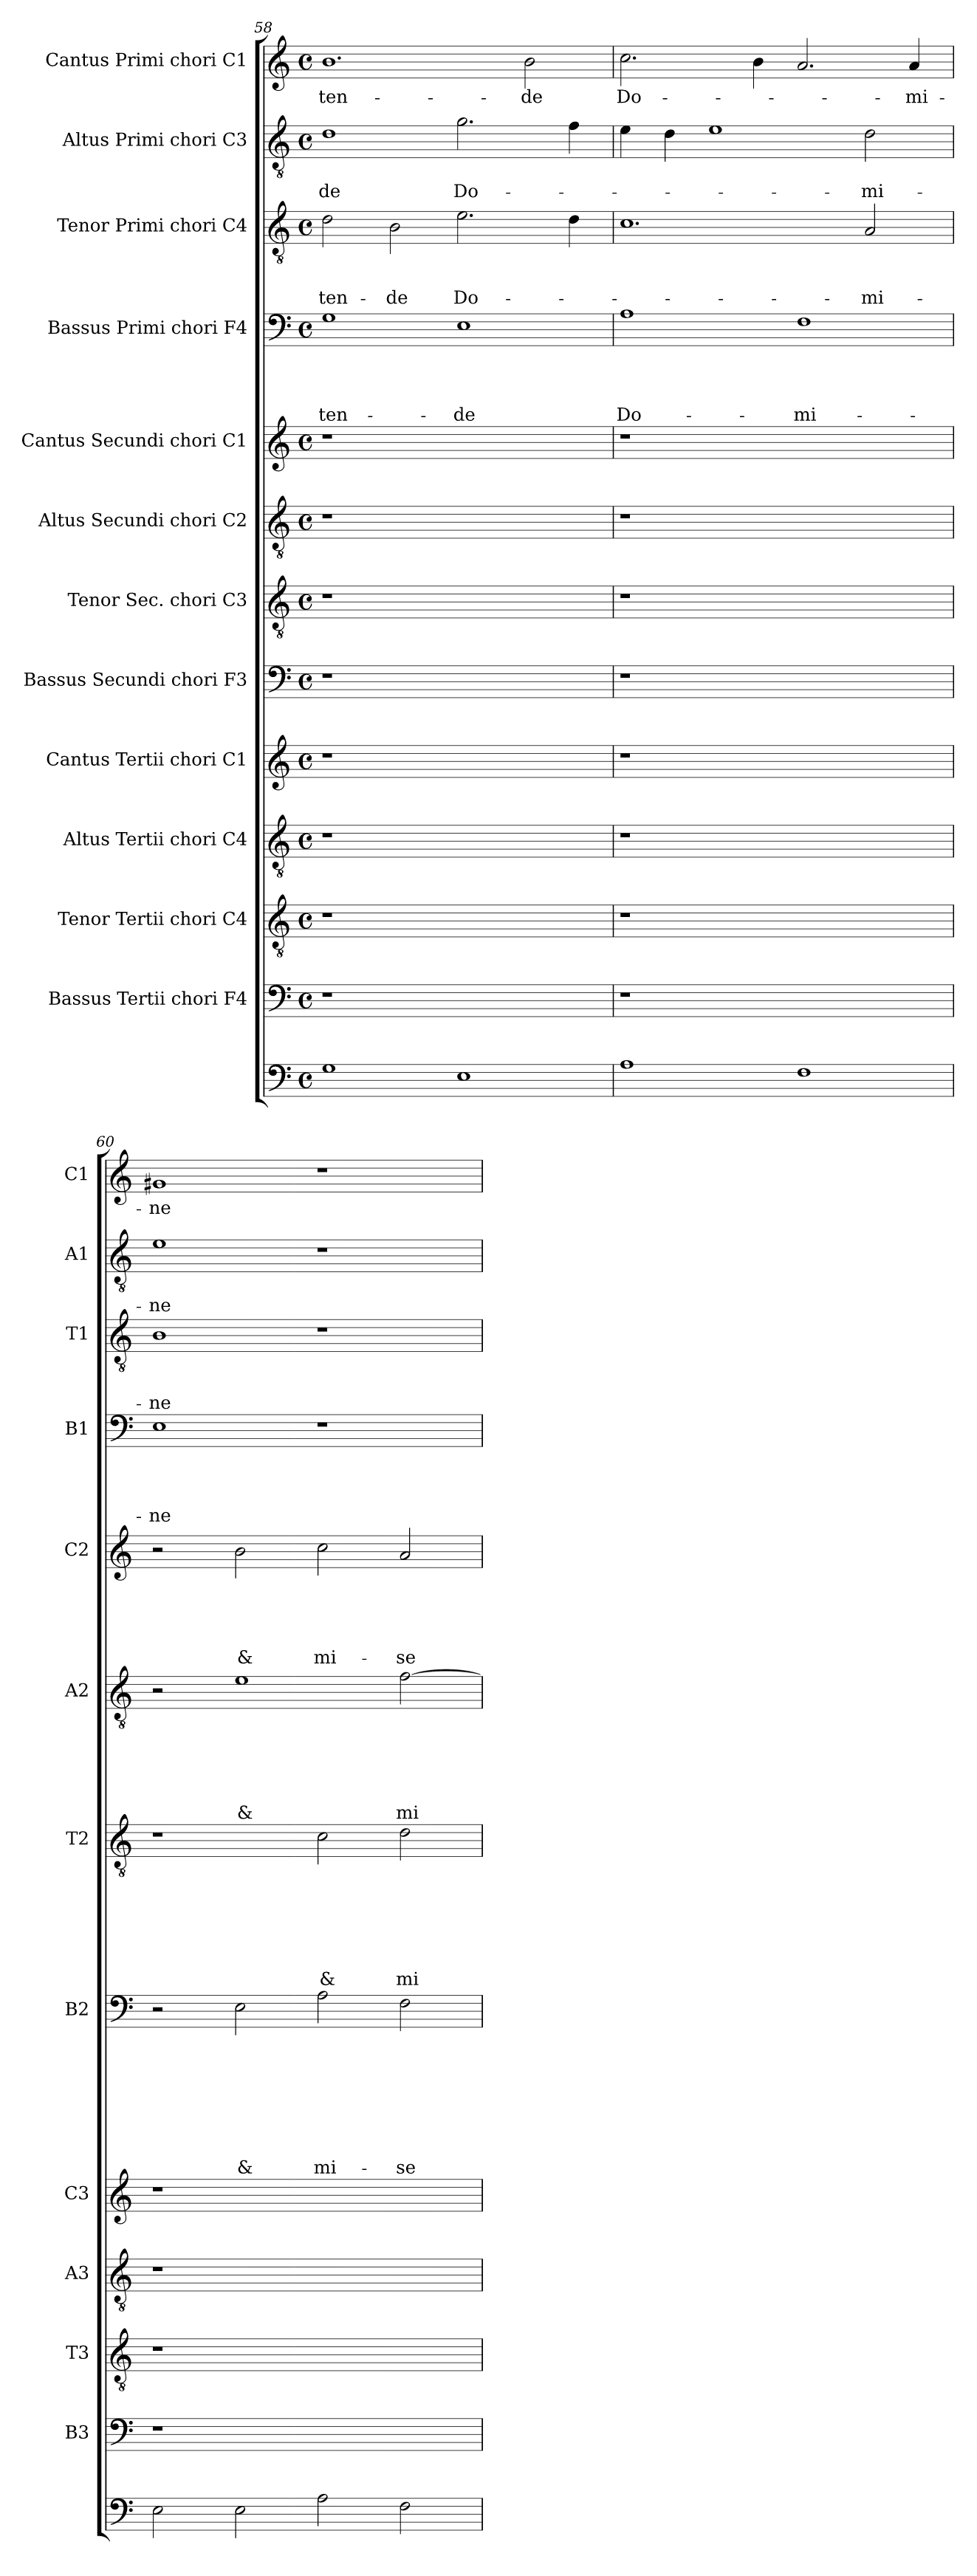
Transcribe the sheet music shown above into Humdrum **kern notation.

**kern	**kern	**kern	**kern	**kern	**kern	**text	**text	**text	**text	**text	**text	**text	**text	**kern	**text	**text	**text	**text	**text	**text	**text	**kern	**text	**text	**text	**text	**text	**text	**kern	**text	**text	**text	**text	**text	**kern	**text	**text	**text	**text	**kern	**text	**text	**text	**kern	**text	**text	**kern	**text
*part13	*part12	*part11	*part10	*part9	*part8	*part8	*part8	*part8	*part8	*part8	*part8	*part8	*part8	*part7	*part7	*part7	*part7	*part7	*part7	*part7	*part7	*part6	*part6	*part6	*part6	*part6	*part6	*part6	*part5	*part5	*part5	*part5	*part5	*part5	*part4	*part4	*part4	*part4	*part4	*part3	*part3	*part3	*part3	*part2	*part2	*part2	*part1	*part1
*staff13	*staff12	*staff11	*staff10	*staff9	*staff8	*staff8	*staff8	*staff8	*staff8	*staff8	*staff8	*staff8	*staff8	*staff7	*staff7	*staff7	*staff7	*staff7	*staff7	*staff7	*staff7	*staff6	*staff6	*staff6	*staff6	*staff6	*staff6	*staff6	*staff5	*staff5	*staff5	*staff5	*staff5	*staff5	*staff4	*staff4	*staff4	*staff4	*staff4	*staff3	*staff3	*staff3	*staff3	*staff2	*staff2	*staff2	*staff1	*staff1
*	*I"Bassus  Tertii chori F4	*I"Tenor Tertii chori C4	*I"Altus Tertii chori C4	*I"Cantus Tertii chori C1	*I"Bassus Secundi chori F3	*	*	*	*	*	*	*	*	*I"Tenor Sec. chori C3	*	*	*	*	*	*	*	*I"Altus Secundi chori C2	*	*	*	*	*	*	*I"Cantus Secundi chori C1	*	*	*	*	*	*I"Bassus Primi chori F4	*	*	*	*	*I"Tenor Primi chori C4	*	*	*	*I"Altus Primi chori C3	*	*	*I"Cantus  Primi chori C1	*
*	*I'B3	*I'T3	*I'A3	*I'C3	*I'B2	*	*	*	*	*	*	*	*	*I'T2	*	*	*	*	*	*	*	*I'A2	*	*	*	*	*	*	*I'C2	*	*	*	*	*	*I'B1	*	*	*	*	*I'T1	*	*	*	*I'A1	*	*	*I'C1	*
*clefF4	*clefF4	*clefGv2	*clefGv2	*clefG2	*clefF4	*	*	*	*	*	*	*	*	*clefGv2	*	*	*	*	*	*	*	*clefGv2	*	*	*	*	*	*	*clefG2	*	*	*	*	*	*clefF4	*	*	*	*	*clefGv2	*	*	*	*clefGv2	*	*	*clefG2	*
*k[]	*k[]	*k[]	*k[]	*k[]	*k[]	*	*	*	*	*	*	*	*	*k[]	*	*	*	*	*	*	*	*k[]	*	*	*	*	*	*	*k[]	*	*	*	*	*	*k[]	*	*	*	*	*k[]	*	*	*	*k[]	*	*	*k[]	*
*C:	*C:	*C:	*C:	*C:	*C:	*	*	*	*	*	*	*	*	*C:	*	*	*	*	*	*	*	*C:	*	*	*	*	*	*	*C:	*	*	*	*	*	*C:	*	*	*	*	*C:	*	*	*	*C:	*	*	*C:	*
*M4/4	*M4/4	*M4/4	*M4/4	*M4/4	*M4/4	*	*	*	*	*	*	*	*	*M4/4	*	*	*	*	*	*	*	*M4/4	*	*	*	*	*	*	*M4/4	*	*	*	*	*	*M4/4	*	*	*	*	*M4/4	*	*	*	*M4/4	*	*	*M4/4	*
*met(c)	*met(c)	*met(c)	*met(c)	*met(c)	*met(c)	*	*	*	*	*	*	*	*	*met(c)	*	*	*	*	*	*	*	*met(c)	*	*	*	*	*	*	*met(c)	*	*	*	*	*	*met(c)	*	*	*	*	*met(c)	*	*	*	*met(c)	*	*	*met(c)	*
=58	=58	=58	=58	=58	=58	=58	=58	=58	=58	=58	=58	=58	=58	=58	=58	=58	=58	=58	=58	=58	=58	=58	=58	=58	=58	=58	=58	=58	=58	=58	=58	=58	=58	=58	=58	=58	=58	=58	=58	=58	=58	=58	=58	=58	=58	=58	=58	=58
!	!	!	!	!	!	!	!	!	!	!	!	!	!	!	!	!	!	!	!	!	!	!	!	!	!	!	!	!	!	!	!	!	!	!	!	!	!	!	!LO:LY:b	!	!	!	!LO:LY:b	!	!	!LO:LY:b	!	!LO:LY:b
1G	1r	1r	1r	1r	1r	.	.	.	.	.	.	.	.	1r	.	.	.	.	.	.	.	1r	.	.	.	.	.	.	1r	.	.	.	.	.	1G	.	.	.	-ten-	2d\	.	.	-ten-	1d	.	-de	1.b	-ten-
!	!	!	!	!	!	!	!	!	!	!	!	!	!	!	!	!	!	!	!	!	!	!	!	!	!	!	!	!	!	!	!	!	!	!	!	!	!	!	!	!	!	!	!LO:LY:b	!	!	!	!	!
.	.	.	.	.	.	.	.	.	.	.	.	.	.	.	.	.	.	.	.	.	.	.	.	.	.	.	.	.	.	.	.	.	.	.	.	.	.	.	.	2B\	.	.	-de	.	.	.	.	.
!	!	!	!	!	!	!	!	!	!	!	!	!	!	!	!	!	!	!	!	!	!	!	!	!	!	!	!	!	!	!	!	!	!	!	!	!	!	!	!LO:LY:b	!	!	!	!LO:LY:b	!	!	!LO:LY:b	!	!
1E	1ryy	1ryy	1ryy	1ryy	1ryy	.	.	.	.	.	.	.	.	1ryy	.	.	.	.	.	.	.	1ryy	.	.	.	.	.	.	1ryy	.	.	.	.	.	1E	.	.	.	-de	2.e\	.	.	Do-	2.g\	.	Do-	.	.
!	!	!	!	!	!	!	!	!	!	!	!	!	!	!	!	!	!	!	!	!	!	!	!	!	!	!	!	!	!	!	!	!	!	!	!	!	!	!	!	!	!	!	!	!	!	!	!	!LO:LY:b
.	.	.	.	.	.	.	.	.	.	.	.	.	.	.	.	.	.	.	.	.	.	.	.	.	.	.	.	.	.	.	.	.	.	.	.	.	.	.	.	.	.	.	.	.	.	.	2b\	-de
.	.	.	.	.	.	.	.	.	.	.	.	.	.	.	.	.	.	.	.	.	.	.	.	.	.	.	.	.	.	.	.	.	.	.	.	.	.	.	.	4d\	.	.	.	4f\	.	.	.	.
=59	=59	=59	=59	=59	=59	=59	=59	=59	=59	=59	=59	=59	=59	=59	=59	=59	=59	=59	=59	=59	=59	=59	=59	=59	=59	=59	=59	=59	=59	=59	=59	=59	=59	=59	=59	=59	=59	=59	=59	=59	=59	=59	=59	=59	=59	=59	=59	=59
!	!	!	!	!	!	!	!	!	!	!	!	!	!	!	!	!	!	!	!	!	!	!	!	!	!	!	!	!	!	!	!	!	!	!	!	!	!	!	!LO:LY:b	!	!	!	!	!	!	!	!	!LO:LY:b
1A	1r	1r	1r	1r	1r	.	.	.	.	.	.	.	.	1r	.	.	.	.	.	.	.	1r	.	.	.	.	.	.	1r	.	.	.	.	.	1A	.	.	.	Do-	1.c	.	.	.	4e\	.	.	2.cc\	Do-
.	.	.	.	.	.	.	.	.	.	.	.	.	.	.	.	.	.	.	.	.	.	.	.	.	.	.	.	.	.	.	.	.	.	.	.	.	.	.	.	.	.	.	.	4d\	.	.	.	.
.	.	.	.	.	.	.	.	.	.	.	.	.	.	.	.	.	.	.	.	.	.	.	.	.	.	.	.	.	.	.	.	.	.	.	.	.	.	.	.	.	.	.	.	1e	.	.	.	.
.	.	.	.	.	.	.	.	.	.	.	.	.	.	.	.	.	.	.	.	.	.	.	.	.	.	.	.	.	.	.	.	.	.	.	.	.	.	.	.	.	.	.	.	.	.	.	4b\	.
!	!	!	!	!	!	!	!	!	!	!	!	!	!	!	!	!	!	!	!	!	!	!	!	!	!	!	!	!	!	!	!	!	!	!	!	!	!	!	!LO:LY:b	!	!	!	!	!	!	!	!	!
1F	1ryy	1ryy	1ryy	1ryy	1ryy	.	.	.	.	.	.	.	.	1ryy	.	.	.	.	.	.	.	1ryy	.	.	.	.	.	.	1ryy	.	.	.	.	.	1F	.	.	.	-mi-	.	.	.	.	.	.	.	2.a/	.
!	!	!	!	!	!	!	!	!	!	!	!	!	!	!	!	!	!	!	!	!	!	!	!	!	!	!	!	!	!	!	!	!	!	!	!	!	!	!	!	!	!	!	!LO:LY:b	!	!	!LO:LY:b	!	!
.	.	.	.	.	.	.	.	.	.	.	.	.	.	.	.	.	.	.	.	.	.	.	.	.	.	.	.	.	.	.	.	.	.	.	.	.	.	.	.	2A/	.	.	-mi-	2d\	.	-mi-	.	.
!	!	!	!	!	!	!	!	!	!	!	!	!	!	!	!	!	!	!	!	!	!	!	!	!	!	!	!	!	!	!	!	!	!	!	!	!	!	!	!	!	!	!	!	!	!	!	!	!LO:LY:b
.	.	.	.	.	.	.	.	.	.	.	.	.	.	.	.	.	.	.	.	.	.	.	.	.	.	.	.	.	.	.	.	.	.	.	.	.	.	.	.	.	.	.	.	.	.	.	4a/	-mi-
=60	=60	=60	=60	=60	=60	=60	=60	=60	=60	=60	=60	=60	=60	=60	=60	=60	=60	=60	=60	=60	=60	=60	=60	=60	=60	=60	=60	=60	=60	=60	=60	=60	=60	=60	=60	=60	=60	=60	=60	=60	=60	=60	=60	=60	=60	=60	=60	=60
!	!	!	!	!	!	!	!	!	!	!	!	!	!	!	!	!	!	!	!	!	!	!	!	!	!	!	!	!	!	!	!	!	!	!	!	!	!	!	!LO:LY:b	!	!	!	!LO:LY:b	!	!	!LO:LY:b	!	!LO:LY:b
2E\	1r	1r	1r	1r	2r	.	.	.	.	.	.	.	.	1r	.	.	.	.	.	.	.	2r	.	.	.	.	.	.	2r	.	.	.	.	.	1E	.	.	.	-ne	1B	.	.	-ne	1e	.	-ne	1g#X	-ne
!	!	!	!	!	!	!	!	!	!	!	!	!	!LO:LY:b	!	!	!	!	!	!	!	!	!	!	!	!	!	!	!LO:LY:b	!	!	!	!	!	!LO:LY:b	!	!	!	!	!	!	!	!	!	!	!	!	!	!
2E\	.	.	.	.	2E\	.	.	.	.	.	.	.	&	.	.	.	.	.	.	.	.	1e	.	.	.	.	.	&	2b\	.	.	.	.	&	.	.	.	.	.	.	.	.	.	.	.	.	.	.
!	!	!	!	!	!	!	!	!	!	!	!	!	!LO:LY:b	!	!	!	!	!	!	!	!LO:LY:b	!	!	!	!	!	!	!	!	!	!	!	!	!LO:LY:b	!	!	!	!	!	!	!	!	!	!	!	!	!	!
2A\	1ryy	1ryy	1ryy	1ryy	2A\	.	.	.	.	.	.	.	mi-	2c\	.	.	.	.	.	.	&	.	.	.	.	.	.	.	2cc\	.	.	.	.	mi-	1r	.	.	.	.	1r	.	.	.	1r	.	.	1r	.
!	!	!	!	!	!	!	!	!	!	!	!	!	!LO:LY:b	!	!	!	!	!	!	!	!LO:LY:b	!	!	!	!	!	!	!LO:LY:b	!	!	!	!	!	!LO:LY:b	!	!	!	!	!	!	!	!	!	!	!	!	!	!
2F\	.	.	.	.	2F\	.	.	.	.	.	.	.	-se-	2d\	.	.	.	.	.	.	mi-	[2f\	.	.	.	.	.	mi-	2a/	.	.	.	.	-se-	.	.	.	.	.	.	.	.	.	.	.	.	.	.
=	=	=	=	=	=	=	=	=	=	=	=	=	=	=	=	=	=	=	=	=	=	=	=	=	=	=	=	=	=	=	=	=	=	=	=	=	=	=	=	=	=	=	=	=	=	=	=	=
*-	*-	*-	*-	*-	*-	*-	*-	*-	*-	*-	*-	*-	*-	*-	*-	*-	*-	*-	*-	*-	*-	*-	*-	*-	*-	*-	*-	*-	*-	*-	*-	*-	*-	*-	*-	*-	*-	*-	*-	*-	*-	*-	*-	*-	*-	*-	*-	*-
